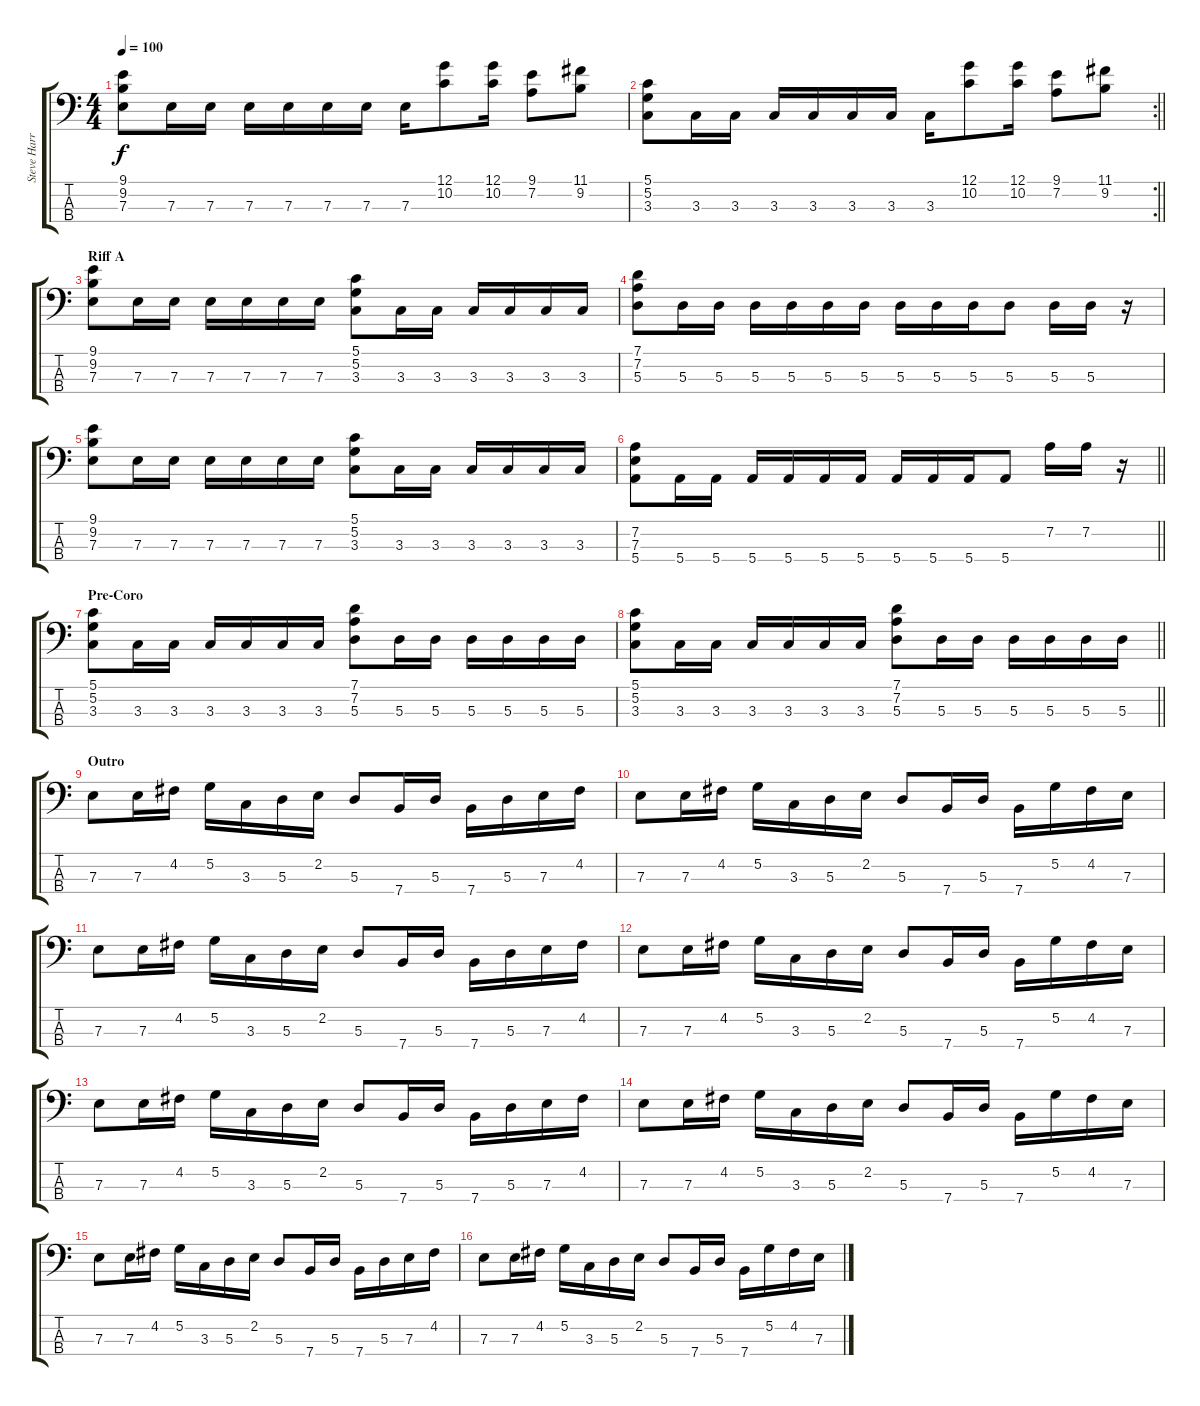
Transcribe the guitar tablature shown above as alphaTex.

\track ("Steve Harris" "Steve Harr") {instrument electricbassfinger}
\staff {score tabs}
\tuning (G2 D2 A1 E1) {hide}
\ts (4 4)
\tempo 100
\clef f4
\ks c
(9.1 9.2 7.3).8{dy f} 7.3.16 7.3.16 7.3.16 7.3.16 7.3.16 7.3.16 7.3.16 (12.1 10.2).8 (12.1 10.2).16 (9.1 7.2).8 (11.1 9.2).8 |
\rc 2
\barLineRight lightlight
(5.1 5.2 3.3).8 3.3.16 3.3.16 3.3.16 3.3.16 3.3.16 3.3.16 3.3.16 (12.1 10.2).8 (12.1 10.2).16 (9.1 7.2).8 (11.1 9.2).8 |
\section ("" "Riff A")
(9.1 9.2 7.3).8 7.3.16 7.3.16 7.3.16 7.3.16 7.3.16 7.3.16 (5.1 5.2 3.3).8 3.3.16 3.3.16 3.3.16 3.3.16 3.3.16 3.3.16 |
(7.1 7.2 5.3).8 5.3.16 5.3.16 5.3.16 5.3.16 5.3.16 5.3.16 5.3.16 5.3.16 5.3.16 5.3.8 5.3.16 5.3.16 r.16 |
(9.1 9.2 7.3).8 7.3.16 7.3.16 7.3.16 7.3.16 7.3.16 7.3.16 (5.1 5.2 3.3).8 3.3.16 3.3.16 3.3.16 3.3.16 3.3.16 3.3.16 |
\barLineRight lightlight
(7.2 7.3 5.4).8 5.4.16 5.4.16 5.4.16 5.4.16 5.4.16 5.4.16 5.4.16 5.4.16 5.4.16 5.4.8 7.2.16 7.2.16 r.16 |
\section ("" "Pre-Coro")
(5.1 5.2 3.3).8 3.3.16 3.3.16 3.3.16 3.3.16 3.3.16 3.3.16 (7.1 7.2 5.3).8 5.3.16 5.3.16 5.3.16 5.3.16 5.3.16 5.3.16 |
\barLineRight lightlight
(5.1 5.2 3.3).8 3.3.16 3.3.16 3.3.16 3.3.16 3.3.16 3.3.16 (7.1 7.2 5.3).8 5.3.16 5.3.16 5.3.16 5.3.16 5.3.16 5.3.16 |
\section ("" "Outro")
7.3.8 7.3.16 4.2.16 5.2.16 3.3.16 5.3.16 2.2.16 5.3.8 7.4.16 5.3.16 7.4.16 5.3.16 7.3.16 4.2.16 |
7.3.8 7.3.16 4.2.16 5.2.16 3.3.16 5.3.16 2.2.16 5.3.8 7.4.16 5.3.16 7.4.16 5.2.16 4.2.16 7.3.16 |
7.3.8 7.3.16 4.2.16 5.2.16 3.3.16 5.3.16 2.2.16 5.3.8 7.4.16 5.3.16 7.4.16 5.3.16 7.3.16 4.2.16 |
7.3.8 7.3.16 4.2.16 5.2.16 3.3.16 5.3.16 2.2.16 5.3.8 7.4.16 5.3.16 7.4.16 5.2.16 4.2.16 7.3.16 |
7.3.8 7.3.16 4.2.16 5.2.16 3.3.16 5.3.16 2.2.16 5.3.8 7.4.16 5.3.16 7.4.16 5.3.16 7.3.16 4.2.16 |
7.3.8 7.3.16 4.2.16 5.2.16 3.3.16 5.3.16 2.2.16 5.3.8 7.4.16 5.3.16 7.4.16 5.2.16 4.2.16 7.3.16 |
7.3.8 7.3.16 4.2.16 5.2.16 3.3.16 5.3.16 2.2.16 5.3.8 7.4.16 5.3.16 7.4.16 5.3.16 7.3.16 4.2.16 |
7.3.8 7.3.16 4.2.16 5.2.16 3.3.16 5.3.16 2.2.16 5.3.8 7.4.16 5.3.16 7.4.16 5.2.16 4.2.16 7.3.16
